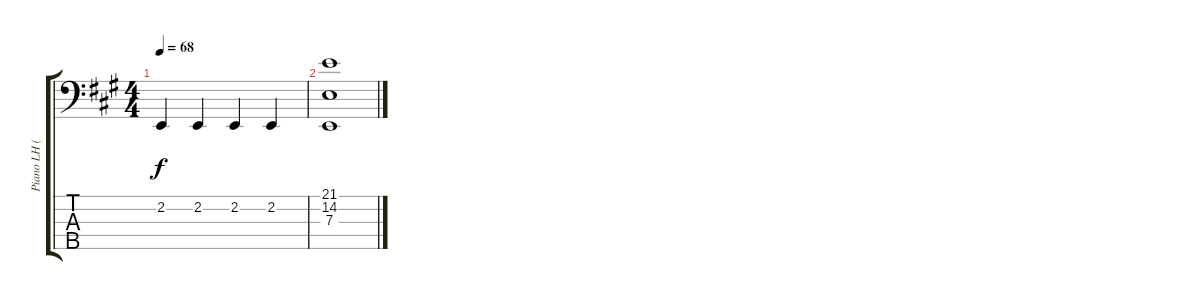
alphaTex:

\track ("Piano LH (Chris Martin)" "Piano LH (") {instrument acousticgrandpiano}
\staff {score tabs}
\tuning (G2 D2 A1 E1 B0) {hide}
\ts (4 4)
\tempo 68
\clef f4
\ks a
2.2.4{dy f} 2.2.4 2.2.4 2.2.4 |
(21.1 14.2 7.3).1
